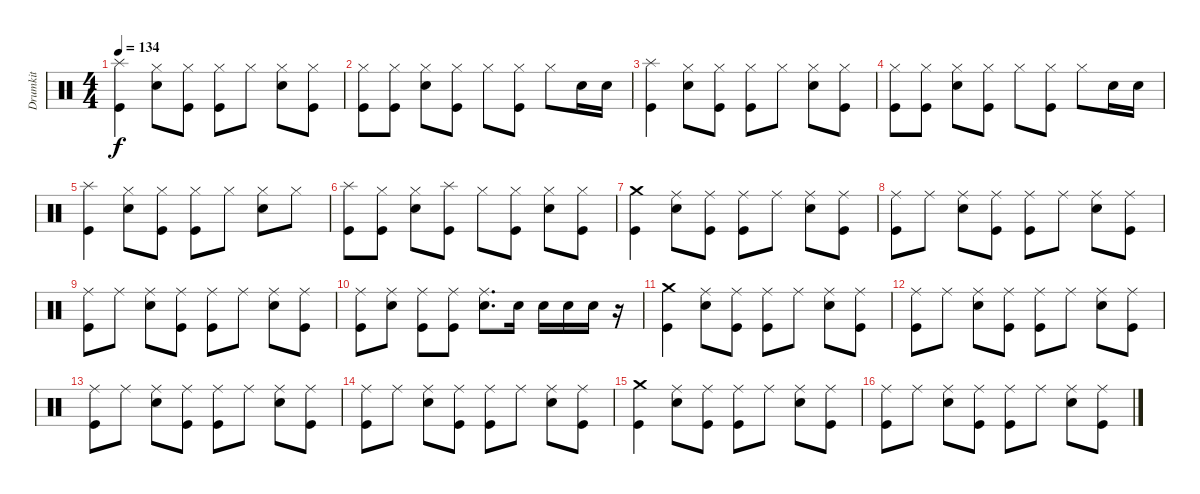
\track ("Drumkit" "Drumkit") {instrument percussion}
\staff {score}
\articulation defaults
\ts (4 4)
\tempo 134
\clef neutral
\ks c
("Splash (hit)" "Kick (hit)").4{dy f} ("Hi-Hat (closed)" "Snare (hit) 2").8 ("Hi-Hat (closed)" "Kick (hit)").8 ("Hi-Hat (closed)" "Kick (hit)").8 "Hi-Hat (closed)".8 ("Hi-Hat (closed)" "Snare (hit) 2").8 ("Hi-Hat (closed)" "Kick (hit)").8 |
("Hi-Hat (closed)" "Kick (hit)").8 ("Hi-Hat (closed)" "Kick (hit)").8 ("Hi-Hat (closed)" "Snare (hit) 2").8 ("Hi-Hat (closed)" "Kick (hit)").8 "Hi-Hat (closed)".8 ("Hi-Hat (closed)" "Kick (hit)").8 "Hi-Hat (closed)".8 "Snare (hit) 2".16 "Snare (hit) 2".16 |
("Splash (hit)" "Kick (hit)").4 ("Hi-Hat (closed)" "Snare (hit) 2").8 ("Hi-Hat (closed)" "Kick (hit)").8 ("Hi-Hat (closed)" "Kick (hit)").8 "Hi-Hat (closed)".8 ("Hi-Hat (closed)" "Snare (hit) 2").8 ("Hi-Hat (closed)" "Kick (hit)").8 |
("Hi-Hat (closed)" "Kick (hit)").8 ("Hi-Hat (closed)" "Kick (hit)").8 ("Hi-Hat (closed)" "Snare (hit) 2").8 ("Hi-Hat (closed)" "Kick (hit)").8 "Hi-Hat (closed)".8 ("Hi-Hat (closed)" "Kick (hit)").8 "Hi-Hat (closed)".8 "Snare (hit) 2".16 "Snare (hit) 2".16 |
("Splash (hit)" "Kick (hit)").4 ("Hi-Hat (closed)" "Snare (hit) 2").8 ("Hi-Hat (closed)" "Kick (hit)").8 ("Hi-Hat (closed)" "Kick (hit)").8 "Hi-Hat (closed)".8 ("Hi-Hat (closed)" "Snare (hit) 2").8 "Hi-Hat (closed)".8 |
("Splash (hit)" "Kick (hit)").8 ("Hi-Hat (closed)" "Kick (hit)").8 ("Hi-Hat (closed)" "Snare (hit) 2").8 ("Splash (hit)" "Kick (hit)").8 "Hi-Hat (closed)".8 ("Hi-Hat (closed)" "Kick (hit)").8 ("Hi-Hat (closed)" "Snare (hit) 2").8 ("Hi-Hat (closed)" "Kick (hit)").8 |
("Crash medium (hit)" "Kick (hit)").4 ("Ride (middle)" "Snare (hit) 2").8 ("Ride (middle)" "Kick (hit)").8 ("Ride (middle)" "Kick (hit)").8 "Ride (middle)".8 ("Ride (middle)" "Snare (hit) 2").8 ("Ride (middle)" "Kick (hit)").8 |
("Ride (middle)" "Kick (hit)").8 "Ride (middle)".8 ("Ride (middle)" "Snare (hit) 2").8 ("Ride (middle)" "Kick (hit)").8 ("Ride (middle)" "Kick (hit)").8 "Ride (middle)".8 ("Ride (middle)" "Snare (hit) 2").8 ("Ride (middle)" "Kick (hit)").8 |
("Ride (middle)" "Kick (hit)").8 "Ride (middle)".8 ("Ride (middle)" "Snare (hit) 2").8 ("Ride (middle)" "Kick (hit)").8 ("Ride (middle)" "Kick (hit)").8 "Ride (middle)".8 ("Ride (middle)" "Snare (hit) 2").8 ("Ride (middle)" "Kick (hit)").8 |
("Ride (middle)" "Kick (hit)").8 ("Ride (middle)" "Snare (hit) 2").8 ("Ride (middle)" "Kick (hit)").8 ("Ride (middle)" "Kick (hit)").8 ("Ride (middle)" "Snare (hit) 2").8{d} "Snare (hit) 2".16 "Snare (hit) 2".16 "Snare (hit) 2".16 "Snare (hit) 2".16 r.16 |
("Crash medium (hit)" "Kick (hit)").4 ("Ride (middle)" "Snare (hit) 2").8 ("Ride (middle)" "Kick (hit)").8 ("Ride (middle)" "Kick (hit)").8 "Ride (middle)".8 ("Ride (middle)" "Snare (hit) 2").8 ("Ride (middle)" "Kick (hit)").8 |
("Ride (middle)" "Kick (hit)").8 "Ride (middle)".8 ("Ride (middle)" "Snare (hit) 2").8 ("Ride (middle)" "Kick (hit)").8 ("Ride (middle)" "Kick (hit)").8 "Ride (middle)".8 ("Ride (middle)" "Snare (hit) 2").8 ("Ride (middle)" "Kick (hit)").8 |
("Ride (middle)" "Kick (hit)").8 "Ride (middle)".8 ("Ride (middle)" "Snare (hit) 2").8 ("Ride (middle)" "Kick (hit)").8 ("Ride (middle)" "Kick (hit)").8 "Ride (middle)".8 ("Ride (middle)" "Snare (hit) 2").8 ("Ride (middle)" "Kick (hit)").8 |
("Ride (middle)" "Kick (hit)").8 "Ride (middle)".8 ("Ride (middle)" "Snare (hit) 2").8 ("Ride (middle)" "Kick (hit)").8 ("Ride (middle)" "Kick (hit)").8 "Ride (middle)".8 ("Ride (middle)" "Snare (hit) 2").8 ("Ride (middle)" "Kick (hit)").8 |
("Crash medium (hit)" "Kick (hit)").4 ("Ride (middle)" "Snare (hit) 2").8 ("Ride (middle)" "Kick (hit)").8 ("Ride (middle)" "Kick (hit)").8 "Ride (middle)".8 ("Ride (middle)" "Snare (hit) 2").8 ("Ride (middle)" "Kick (hit)").8 |
("Ride (middle)" "Kick (hit)").8 "Ride (middle)".8 ("Ride (middle)" "Snare (hit) 2").8 ("Ride (middle)" "Kick (hit)").8 ("Ride (middle)" "Kick (hit)").8 "Ride (middle)".8 ("Ride (middle)" "Snare (hit) 2").8 ("Ride (middle)" "Kick (hit)").8
